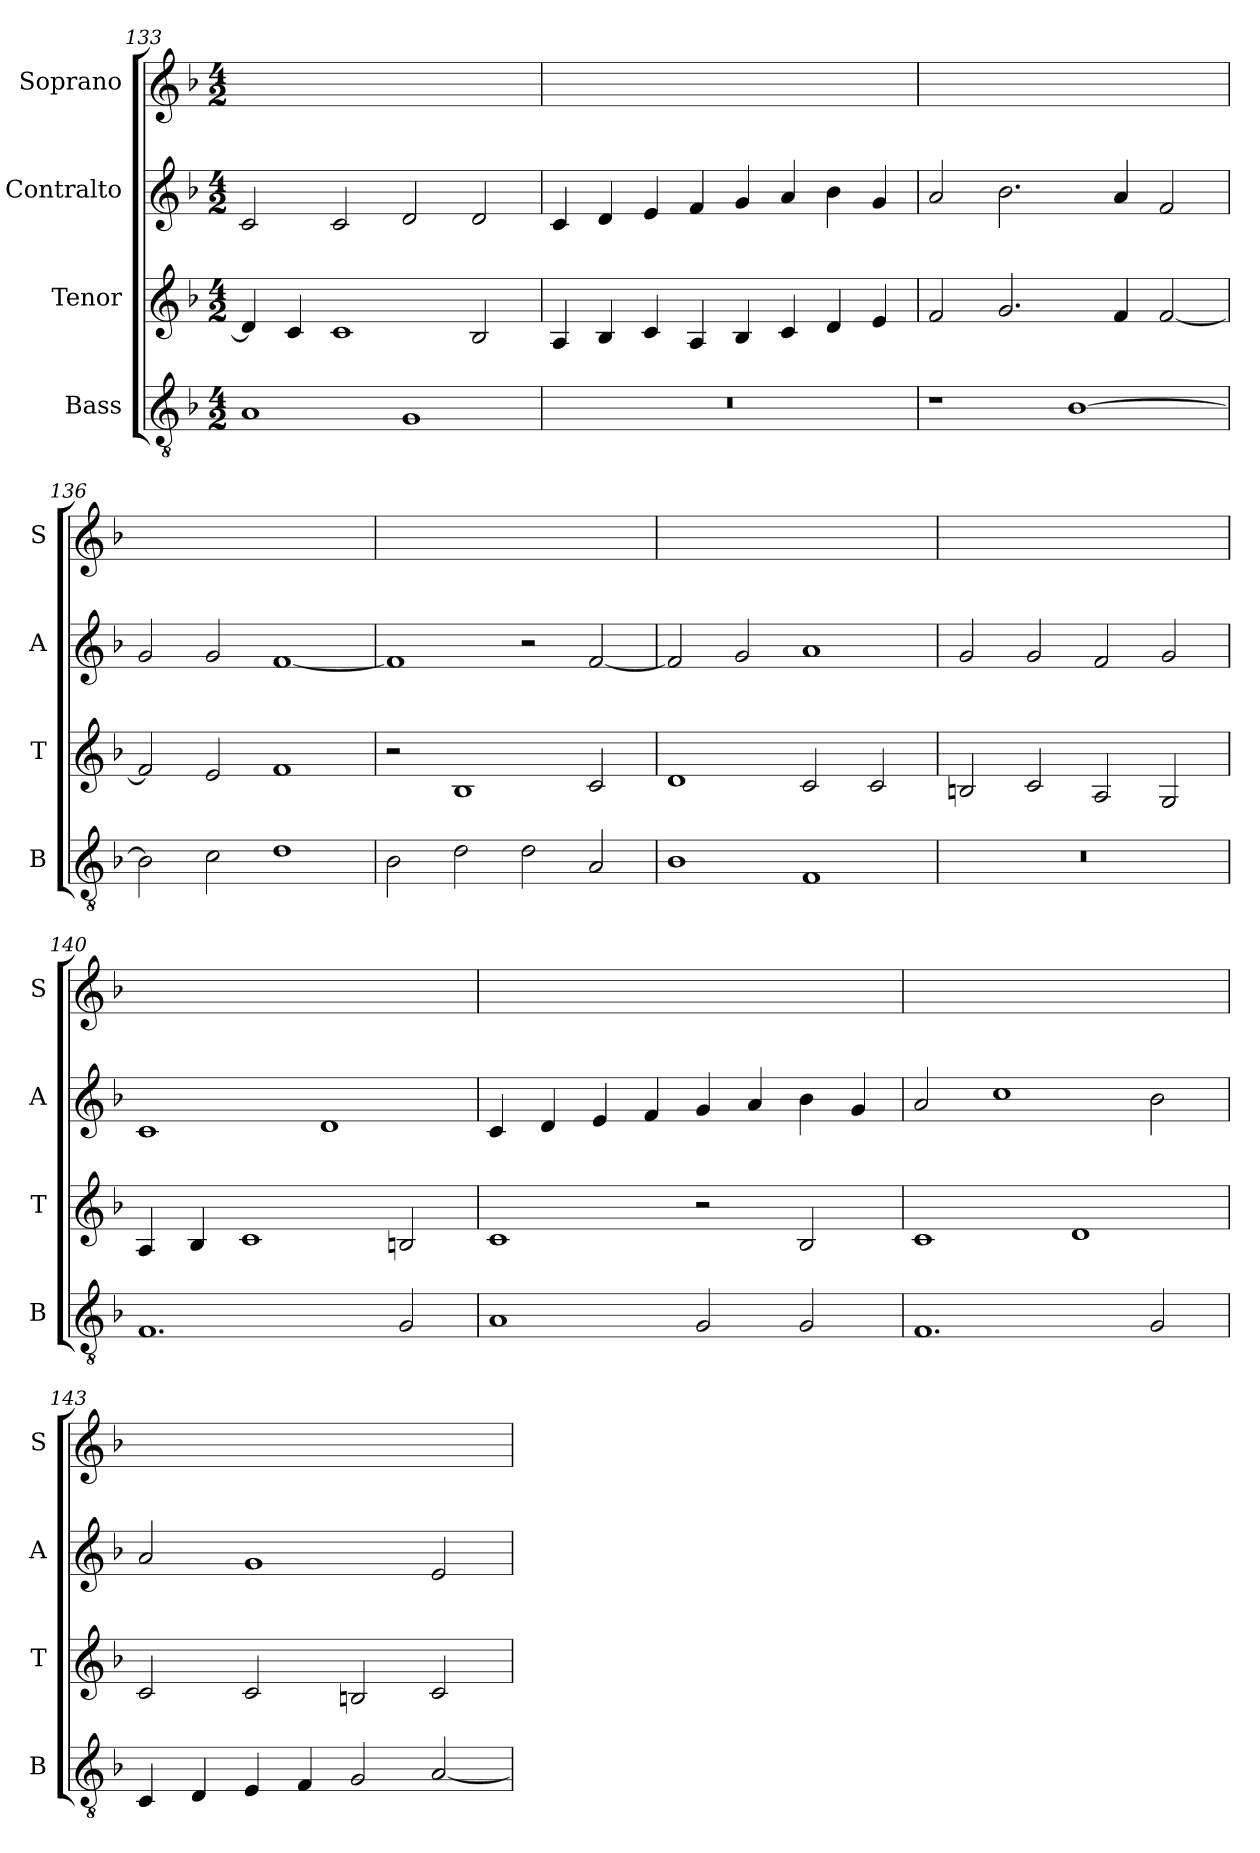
**kern	**kern	**kern	**kern
*part4	*part3	*part2	*part1
*staff4	*staff3	*staff2	*staff1
*I"Bass	*I"Tenor	*I"Contralto	*I"Soprano
*I'B	*I'T	*I'A	*I'S
*clefGv2	*clefG2	*clefG2	*clefG2
*k[b-]	*k[b-]	*k[b-]	*k[b-]
*F:ion	*F:ion	*F:ion	*F:ion
*M4/2	*M4/2	*M4/2	*M4/2
=133	=133	=133	=133
1A	4d]	2c	0ryy
.	4c	.	.
.	1c	2c	.
1G	.	2d	.
.	2B-	2d	.
=134	=134	=134	=134
0r	4A	4c	0ryy
.	4B-	4d	.
.	4c	4e	.
.	4A	4f	.
.	4B-	4g	.
.	4c	4a	.
.	4d	4b-	.
.	4e	4g	.
=135	=135	=135	=135
1r	2f	2a	0ryy
.	2.g	2.b-	.
[1B-	.	.	.
.	4f	4a	.
.	[2f	2f	.
=136	=136	=136	=136
2B-]	2f]	2g	0ryy
2c	2e	2g	.
1d	1f	[1f	.
=137	=137	=137	=137
2B-	2r	1f]	0ryy
2d	1B-	.	.
2d	.	2r	.
2A	2c	[2f	.
=138	=138	=138	=138
1B-	1d	2f]	0ryy
.	.	2g	.
1F	2c	1a	.
.	2c	.	.
=139	=139	=139	=139
0r	2Bn	2g	0ryy
.	2c	2g	.
.	2A	2f	.
.	2G	2g	.
=140	=140	=140	=140
1.F	4A	1c	0ryy
.	4B-	.	.
.	1c	.	.
.	.	1d	.
2G	2Bn	.	.
=141	=141	=141	=141
1A	1c	4c	0ryy
.	.	4d	.
.	.	4e	.
.	.	4f	.
2G	2r	4g	.
.	.	4a	.
2G	2B-	4b-	.
.	.	4g	.
=142	=142	=142	=142
1.F	1c	2a	0ryy
.	.	1cc	.
.	1d	.	.
2G	.	2b-	.
=143	=143	=143	=143
4C	2c	2a	0ryy
4D	.	.	.
4E	2c	1g	.
4F	.	.	.
2G	2Bn	.	.
[2A	2c	2e	.
=	=	=	=
*-	*-	*-	*-
